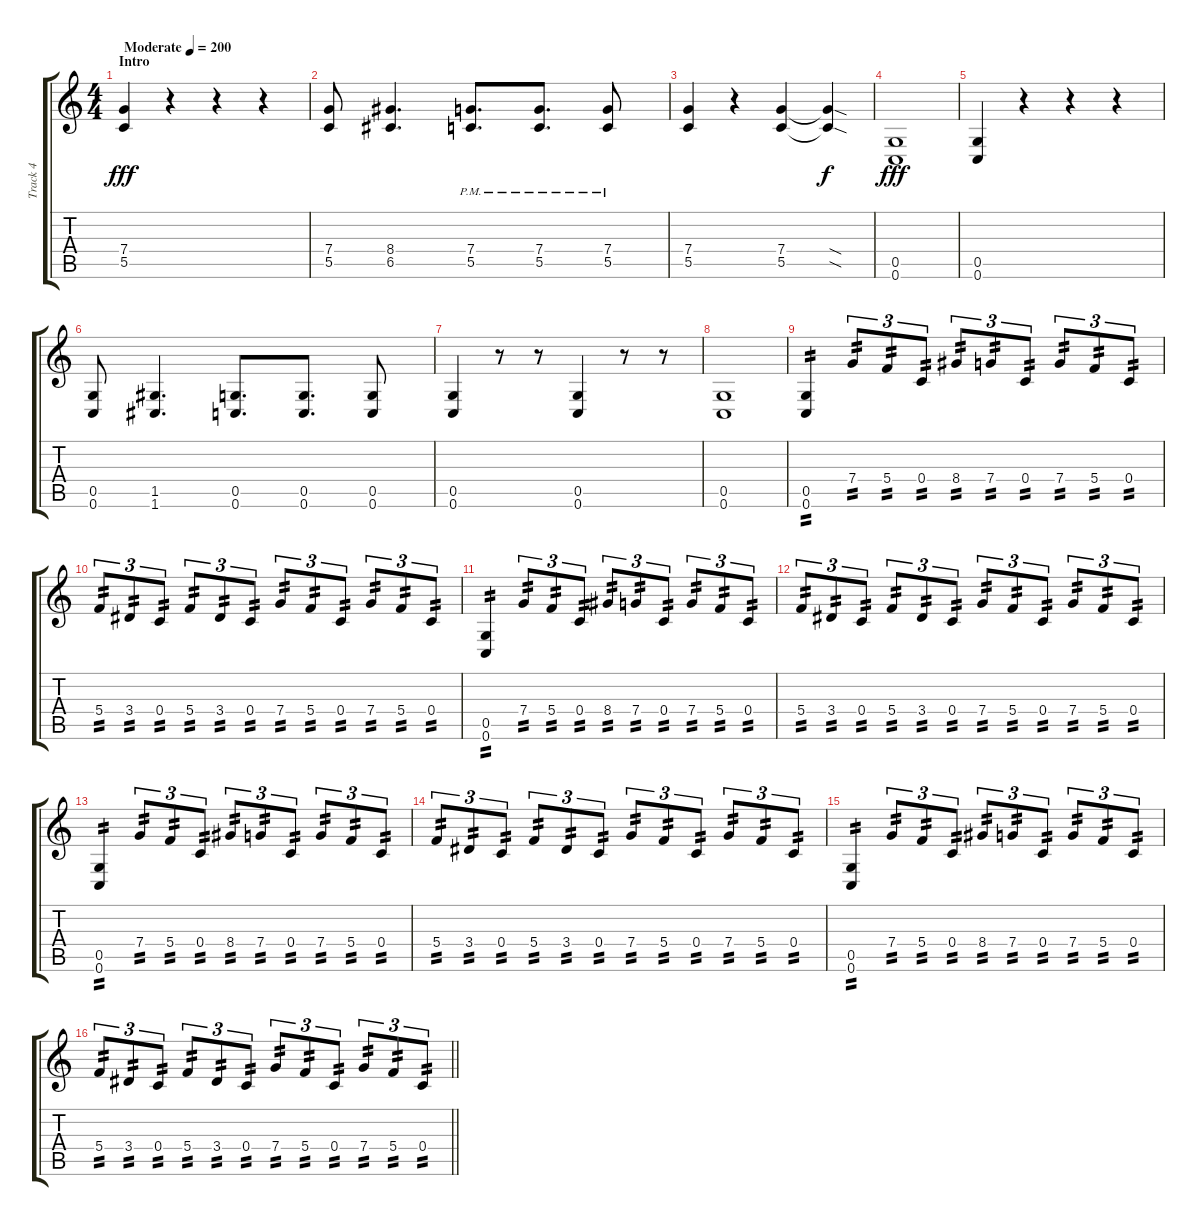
\track ("Track 4" "Track 4") {instrument distortionguitar}
\staff {score tabs}
\tuning (D4 A3 F3 C3 G2 C2) {hide}
\ts (4 4)
\section ("" "Intro")
\tempo (200 "Moderate")
\clef g2
\ks c
(7.4 5.5).4{dy fff instrument distortionguitar} r.4 r.4 r.4 |
(7.4 5.5).8 (8.4 6.5).4{d} (7.4{pm} 5.5{pm}).8{d} (7.4{pm} 5.5{pm}).8{d} (7.4{pm} 5.5{pm}).8 |
(7.4 5.5).4 r.4 (7.4 5.5).4 (7.4{sod t} 5.5{sod t}).4{dy f} |
(0.5 0.6).1{dy fff} |
(0.5 0.6).4{instrument overdrivenguitar} r.4 r.4 r.4 |
(0.5 0.6).8 (1.5 1.6).4{d} (0.5 0.6).8{d} (0.5 0.6).8{d} (0.5 0.6).8 |
(0.5 0.6).4 r.8 r.8 (0.5 0.6).4 r.8 r.8 |
(0.5 0.6).1 |
(0.5 0.6).4{tp 2 instrument distortionguitar} 7.4.8{tu (3 2) tp 2} 5.4.8{tu (3 2) tp 2} 0.4.8{tu (3 2) tp 2} 8.4.8{tu (3 2) tp 2} 7.4.8{tu (3 2) tp 2} 0.4.8{tu (3 2) tp 2} 7.4.8{tu (3 2) tp 2} 5.4.8{tu (3 2) tp 2} 0.4.8{tu (3 2) tp 2} |
5.4.8{tu (3 2) tp 2} 3.4.8{tu (3 2) tp 2} 0.4.8{tu (3 2) tp 2} 5.4.8{tu (3 2) tp 2} 3.4.8{tu (3 2) tp 2} 0.4.8{tu (3 2) tp 2} 7.4.8{tu (3 2) tp 2} 5.4.8{tu (3 2) tp 2} 0.4.8{tu (3 2) tp 2} 7.4.8{tu (3 2) tp 2} 5.4.8{tu (3 2) tp 2} 0.4.8{tu (3 2) tp 2} |
(0.5 0.6).4{tp 2 instrument distortionguitar} 7.4.8{tu (3 2) tp 2} 5.4.8{tu (3 2) tp 2} 0.4.8{tu (3 2) tp 2} 8.4.8{tu (3 2) tp 2} 7.4.8{tu (3 2) tp 2} 0.4.8{tu (3 2) tp 2} 7.4.8{tu (3 2) tp 2} 5.4.8{tu (3 2) tp 2} 0.4.8{tu (3 2) tp 2} |
5.4.8{tu (3 2) tp 2} 3.4.8{tu (3 2) tp 2} 0.4.8{tu (3 2) tp 2} 5.4.8{tu (3 2) tp 2} 3.4.8{tu (3 2) tp 2} 0.4.8{tu (3 2) tp 2} 7.4.8{tu (3 2) tp 2} 5.4.8{tu (3 2) tp 2} 0.4.8{tu (3 2) tp 2} 7.4.8{tu (3 2) tp 2} 5.4.8{tu (3 2) tp 2} 0.4.8{tu (3 2) tp 2} |
(0.5 0.6).4{tp 2 instrument distortionguitar} 7.4.8{tu (3 2) tp 2} 5.4.8{tu (3 2) tp 2} 0.4.8{tu (3 2) tp 2} 8.4.8{tu (3 2) tp 2} 7.4.8{tu (3 2) tp 2} 0.4.8{tu (3 2) tp 2} 7.4.8{tu (3 2) tp 2} 5.4.8{tu (3 2) tp 2} 0.4.8{tu (3 2) tp 2} |
5.4.8{tu (3 2) tp 2} 3.4.8{tu (3 2) tp 2} 0.4.8{tu (3 2) tp 2} 5.4.8{tu (3 2) tp 2} 3.4.8{tu (3 2) tp 2} 0.4.8{tu (3 2) tp 2} 7.4.8{tu (3 2) tp 2} 5.4.8{tu (3 2) tp 2} 0.4.8{tu (3 2) tp 2} 7.4.8{tu (3 2) tp 2} 5.4.8{tu (3 2) tp 2} 0.4.8{tu (3 2) tp 2} |
(0.5 0.6).4{tp 2 instrument distortionguitar} 7.4.8{tu (3 2) tp 2} 5.4.8{tu (3 2) tp 2} 0.4.8{tu (3 2) tp 2} 8.4.8{tu (3 2) tp 2} 7.4.8{tu (3 2) tp 2} 0.4.8{tu (3 2) tp 2} 7.4.8{tu (3 2) tp 2} 5.4.8{tu (3 2) tp 2} 0.4.8{tu (3 2) tp 2} |
\barLineRight lightlight
5.4.8{tu (3 2) tp 2} 3.4.8{tu (3 2) tp 2} 0.4.8{tu (3 2) tp 2} 5.4.8{tu (3 2) tp 2} 3.4.8{tu (3 2) tp 2} 0.4.8{tu (3 2) tp 2} 7.4.8{tu (3 2) tp 2} 5.4.8{tu (3 2) tp 2} 0.4.8{tu (3 2) tp 2} 7.4.8{tu (3 2) tp 2} 5.4.8{tu (3 2) tp 2} 0.4.8{tu (3 2) tp 2}
